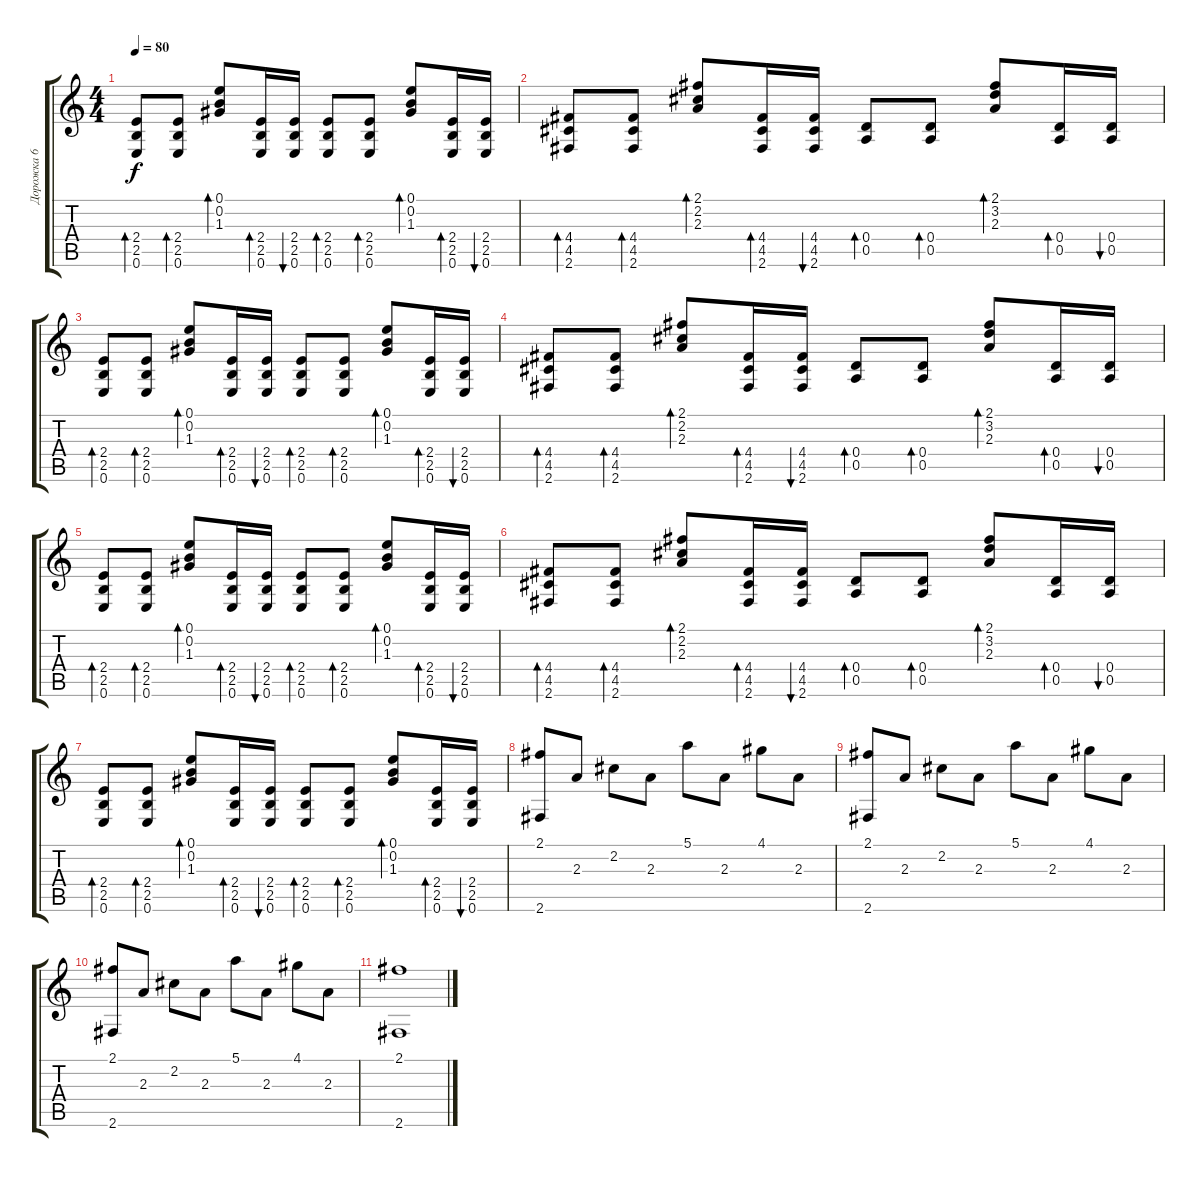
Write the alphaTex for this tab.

\track ("Дорожка 6" "Дорожка 6") {instrument acousticguitarsteel}
\staff {score tabs}
\tuning (E4 B3 G3 D3 A2 E2) {hide}
\ts (4 4)
\tempo 80
\clef g2
\ks c
(2.4 2.5 0.6).8{bd 60 dy f} (2.4 2.5 0.6).8{bd 60} (0.1 0.2 1.3).8{bd 60} (2.4 2.5 0.6).16{bd 60} (2.4 2.5 0.6).16{bu 60} (2.4 2.5 0.6).8{bd 60} (2.4 2.5 0.6).8{bd 60} (0.1 0.2 1.3).8{bd 60} (2.4 2.5 0.6).16{bd 60} (2.4 2.5 0.6).16{bu 60} |
(4.4 4.5 2.6).8{bd 60} (4.4 4.5 2.6).8{bd 60} (2.1 2.2 2.3).8{bd 60} (4.4 4.5 2.6).16{bd 60} (4.4 4.5 2.6).16{bu 60} (0.4 0.5).8{bd 60} (0.4 0.5).8{bd 60} (2.1 3.2 2.3).8{bd 60} (0.4 0.5).16{bd 60} (0.4 0.5).16{bu 60} |
(2.4 2.5 0.6).8{bd 60} (2.4 2.5 0.6).8{bd 60} (0.1 0.2 1.3).8{bd 60} (2.4 2.5 0.6).16{bd 60} (2.4 2.5 0.6).16{bu 60} (2.4 2.5 0.6).8{bd 60} (2.4 2.5 0.6).8{bd 60} (0.1 0.2 1.3).8{bd 60} (2.4 2.5 0.6).16{bd 60} (2.4 2.5 0.6).16{bu 60} |
(4.4 4.5 2.6).8{bd 60} (4.4 4.5 2.6).8{bd 60} (2.1 2.2 2.3).8{bd 60} (4.4 4.5 2.6).16{bd 60} (4.4 4.5 2.6).16{bu 60} (0.4 0.5).8{bd 60} (0.4 0.5).8{bd 60} (2.1 3.2 2.3).8{bd 60} (0.4 0.5).16{bd 60} (0.4 0.5).16{bu 60} |
(2.4 2.5 0.6).8{bd 60} (2.4 2.5 0.6).8{bd 60} (0.1 0.2 1.3).8{bd 60} (2.4 2.5 0.6).16{bd 60} (2.4 2.5 0.6).16{bu 60} (2.4 2.5 0.6).8{bd 60} (2.4 2.5 0.6).8{bd 60} (0.1 0.2 1.3).8{bd 60} (2.4 2.5 0.6).16{bd 60} (2.4 2.5 0.6).16{bu 60} |
(4.4 4.5 2.6).8{bd 60} (4.4 4.5 2.6).8{bd 60} (2.1 2.2 2.3).8{bd 60} (4.4 4.5 2.6).16{bd 60} (4.4 4.5 2.6).16{bu 60} (0.4 0.5).8{bd 60} (0.4 0.5).8{bd 60} (2.1 3.2 2.3).8{bd 60} (0.4 0.5).16{bd 60} (0.4 0.5).16{bu 60} |
(2.4 2.5 0.6).8{bd 60} (2.4 2.5 0.6).8{bd 60} (0.1 0.2 1.3).8{bd 60} (2.4 2.5 0.6).16{bd 60} (2.4 2.5 0.6).16{bu 60} (2.4 2.5 0.6).8{bd 60} (2.4 2.5 0.6).8{bd 60} (0.1 0.2 1.3).8{bd 60} (2.4 2.5 0.6).16{bd 60} (2.4 2.5 0.6).16{bu 60} |
(2.1 2.6).8 2.3.8 2.2.8 2.3.8 5.1.8 2.3.8 4.1.8 2.3.8 |
(2.1 2.6).8 2.3.8 2.2.8 2.3.8 5.1.8 2.3.8 4.1.8 2.3.8 |
(2.1 2.6).8 2.3.8 2.2.8 2.3.8 5.1.8 2.3.8 4.1.8 2.3.8 |
(2.1 2.6).1
